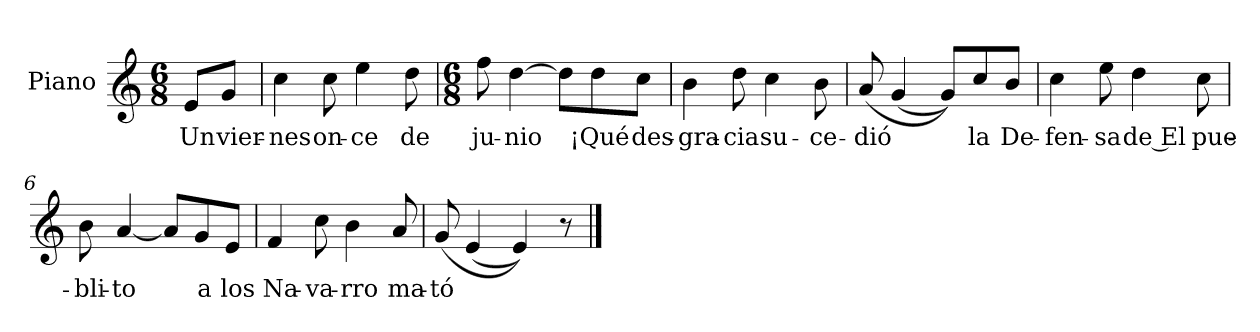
**kern	**text
*part1	*part1
*staff1	*staff1
*I"Piano	*
*I'Pno.	*
*clefG2	*
*k[]	*
*M6/8	*
=	=
8e/L	Un
8g/J	vier-
=1	=1
4cc\	-nes
8cc\	on-
4ee\	-ce
8dd\	de
=2	=2
*M6/8	*
8ff\	ju-
[4dd\	-nio
8dd\L]	.
8dd\	¡Qué
8cc\J	des-
=3	=3
4b\	-gra-
8dd\	-cia
4cc\	su-
8b\	-ce-
=4	=4
(8a/	-dió
(4g/	.
8g/L))	.
8cc/	la
8b/J	De-
=5	=5
4cc\	-fen-
8ee\	-sa
4dd\	de El
8cc\	pue-
=6	=6
8b\	-bli-
[4a/	-to
8a/L]	.
8g/	a
8e/J	los
=7	=7
4f/	Na-
8cc\	-va-
4b\	-rro
8a/	ma-
=8	=8
(<8g/	-tó
(4e/	.
4e/))	.
8r	.
==	==
*-	*-
